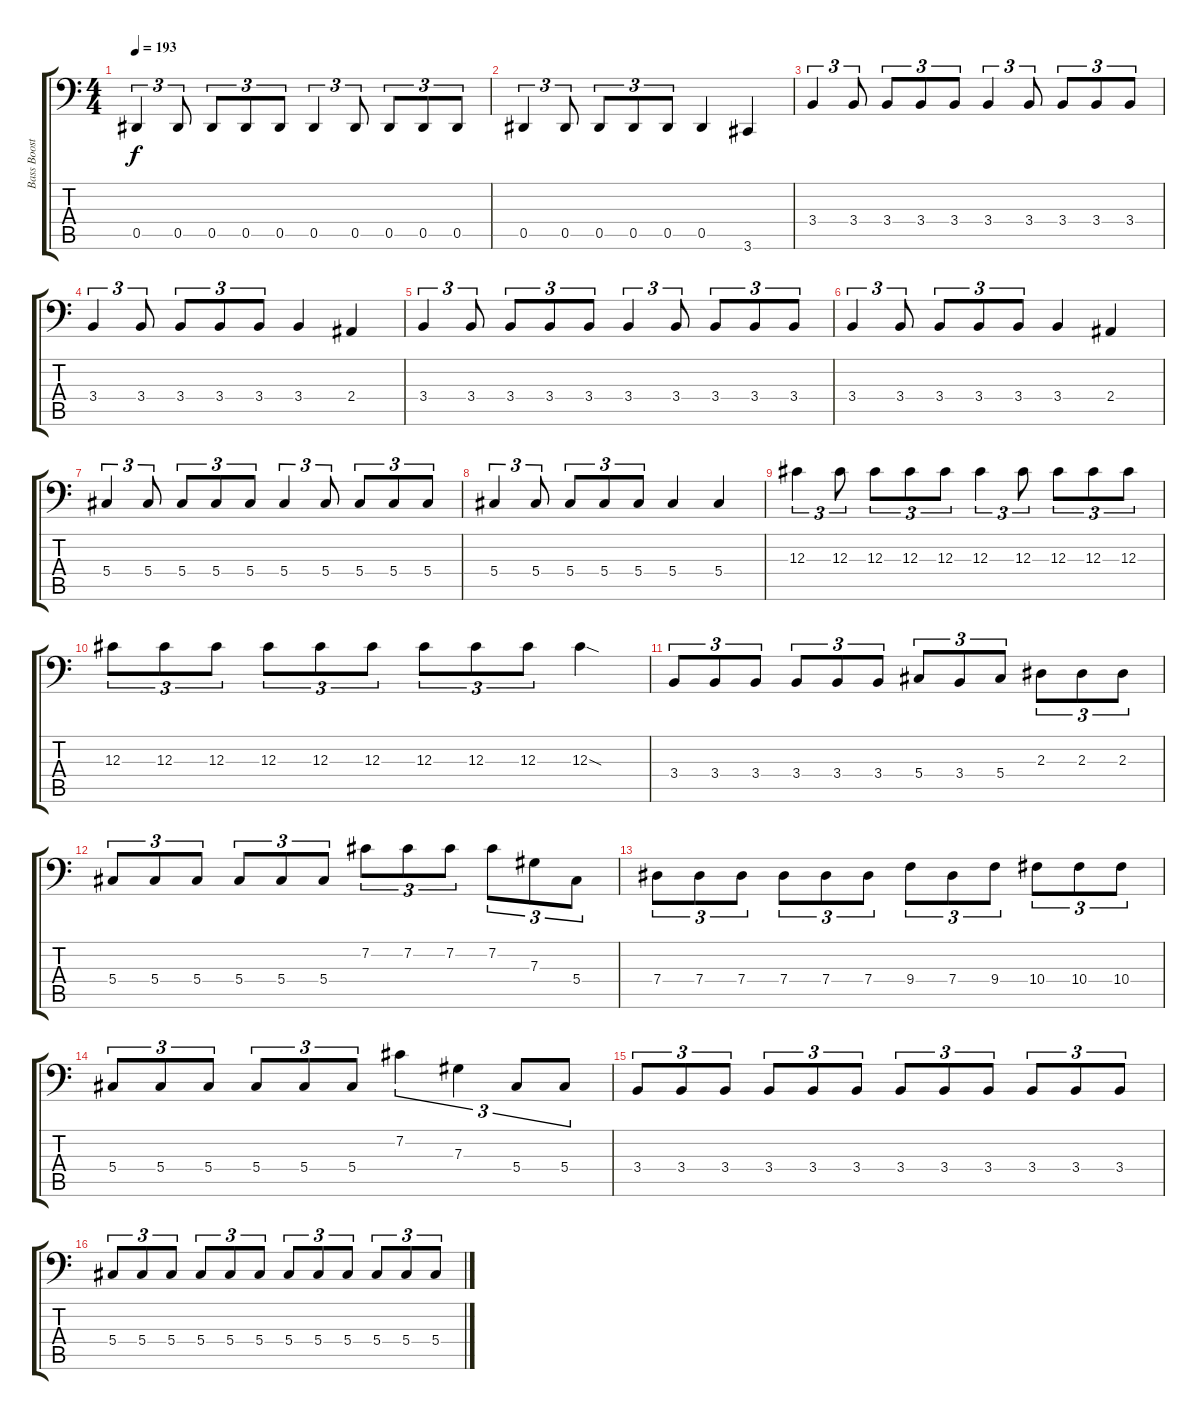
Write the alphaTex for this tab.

\track ("Bass Boost" "Bass Boost") {instrument slapbass1}
\staff {score tabs}
\tuning (B2 Gb2 Db2 Ab1 Eb1 Bb0) {hide}
\ts (4 4)
\tempo 193
\clef f4
\ks c
0.5.4{tu (3 2) dy f} 0.5.8{tu (3 2)} 0.5.8{tu (3 2)} 0.5.8{tu (3 2)} 0.5.8{tu (3 2)} 0.5.4{tu (3 2)} 0.5.8{tu (3 2)} 0.5.8{tu (3 2)} 0.5.8{tu (3 2)} 0.5.8{tu (3 2)} |
0.5.4{tu (3 2)} 0.5.8{tu (3 2)} 0.5.8{tu (3 2)} 0.5.8{tu (3 2)} 0.5.8{tu (3 2)} 0.5.4 3.6.4 |
3.4.4{tu (3 2)} 3.4.8{tu (3 2)} 3.4.8{tu (3 2)} 3.4.8{tu (3 2)} 3.4.8{tu (3 2)} 3.4.4{tu (3 2)} 3.4.8{tu (3 2)} 3.4.8{tu (3 2)} 3.4.8{tu (3 2)} 3.4.8{tu (3 2)} |
3.4.4{tu (3 2)} 3.4.8{tu (3 2)} 3.4.8{tu (3 2)} 3.4.8{tu (3 2)} 3.4.8{tu (3 2)} 3.4.4 2.4.4 |
3.4.4{tu (3 2)} 3.4.8{tu (3 2)} 3.4.8{tu (3 2)} 3.4.8{tu (3 2)} 3.4.8{tu (3 2)} 3.4.4{tu (3 2)} 3.4.8{tu (3 2)} 3.4.8{tu (3 2)} 3.4.8{tu (3 2)} 3.4.8{tu (3 2)} |
3.4.4{tu (3 2)} 3.4.8{tu (3 2)} 3.4.8{tu (3 2)} 3.4.8{tu (3 2)} 3.4.8{tu (3 2)} 3.4.4 2.4.4 |
5.4.4{tu (3 2)} 5.4.8{tu (3 2)} 5.4.8{tu (3 2)} 5.4.8{tu (3 2)} 5.4.8{tu (3 2)} 5.4.4{tu (3 2)} 5.4.8{tu (3 2)} 5.4.8{tu (3 2)} 5.4.8{tu (3 2)} 5.4.8{tu (3 2)} |
5.4.4{tu (3 2)} 5.4.8{tu (3 2)} 5.4.8{tu (3 2)} 5.4.8{tu (3 2)} 5.4.8{tu (3 2)} 5.4.4 5.4.4 |
12.3.4{tu (3 2)} 12.3.8{tu (3 2)} 12.3.8{tu (3 2)} 12.3.8{tu (3 2)} 12.3.8{tu (3 2)} 12.3.4{tu (3 2)} 12.3.8{tu (3 2)} 12.3.8{tu (3 2)} 12.3.8{tu (3 2)} 12.3.8{tu (3 2)} |
12.3.8{tu (3 2)} 12.3.8{tu (3 2)} 12.3.8{tu (3 2)} 12.3.8{tu (3 2)} 12.3.8{tu (3 2)} 12.3.8{tu (3 2)} 12.3.8{tu (3 2)} 12.3.8{tu (3 2)} 12.3.8{tu (3 2)} 12.3{sod}.4 |
3.4.8{tu (3 2)} 3.4.8{tu (3 2)} 3.4.8{tu (3 2)} 3.4.8{tu (3 2)} 3.4.8{tu (3 2)} 3.4.8{tu (3 2)} 5.4.8{tu (3 2)} 3.4.8{tu (3 2)} 5.4.8{tu (3 2)} 2.3.8{tu (3 2)} 2.3.8{tu (3 2)} 2.3.8{tu (3 2)} |
5.4.8{tu (3 2)} 5.4.8{tu (3 2)} 5.4.8{tu (3 2)} 5.4.8{tu (3 2)} 5.4.8{tu (3 2)} 5.4.8{tu (3 2)} 7.2.8{tu (3 2)} 7.2.8{tu (3 2)} 7.2.8{tu (3 2)} 7.2.8{tu (3 2)} 7.3.8{tu (3 2)} 5.4.8{tu (3 2)} |
7.4.8{tu (3 2)} 7.4.8{tu (3 2)} 7.4.8{tu (3 2)} 7.4.8{tu (3 2)} 7.4.8{tu (3 2)} 7.4.8{tu (3 2)} 9.4.8{tu (3 2)} 7.4.8{tu (3 2)} 9.4.8{tu (3 2)} 10.4.8{tu (3 2)} 10.4.8{tu (3 2)} 10.4.8{tu (3 2)} |
5.4.8{tu (3 2)} 5.4.8{tu (3 2)} 5.4.8{tu (3 2)} 5.4.8{tu (3 2)} 5.4.8{tu (3 2)} 5.4.8{tu (3 2)} 7.2.4{tu (3 2)} 7.3.4{tu (3 2)} 5.4.8{tu (3 2)} 5.4.8{tu (3 2)} |
3.4.8{tu (3 2)} 3.4.8{tu (3 2)} 3.4.8{tu (3 2)} 3.4.8{tu (3 2)} 3.4.8{tu (3 2)} 3.4.8{tu (3 2)} 3.4.8{tu (3 2)} 3.4.8{tu (3 2)} 3.4.8{tu (3 2)} 3.4.8{tu (3 2)} 3.4.8{tu (3 2)} 3.4.8{tu (3 2)} |
5.4.8{tu (3 2)} 5.4.8{tu (3 2)} 5.4.8{tu (3 2)} 5.4.8{tu (3 2)} 5.4.8{tu (3 2)} 5.4.8{tu (3 2)} 5.4.8{tu (3 2)} 5.4.8{tu (3 2)} 5.4.8{tu (3 2)} 5.4.8{tu (3 2)} 5.4.8{tu (3 2)} 5.4.8{tu (3 2)}
